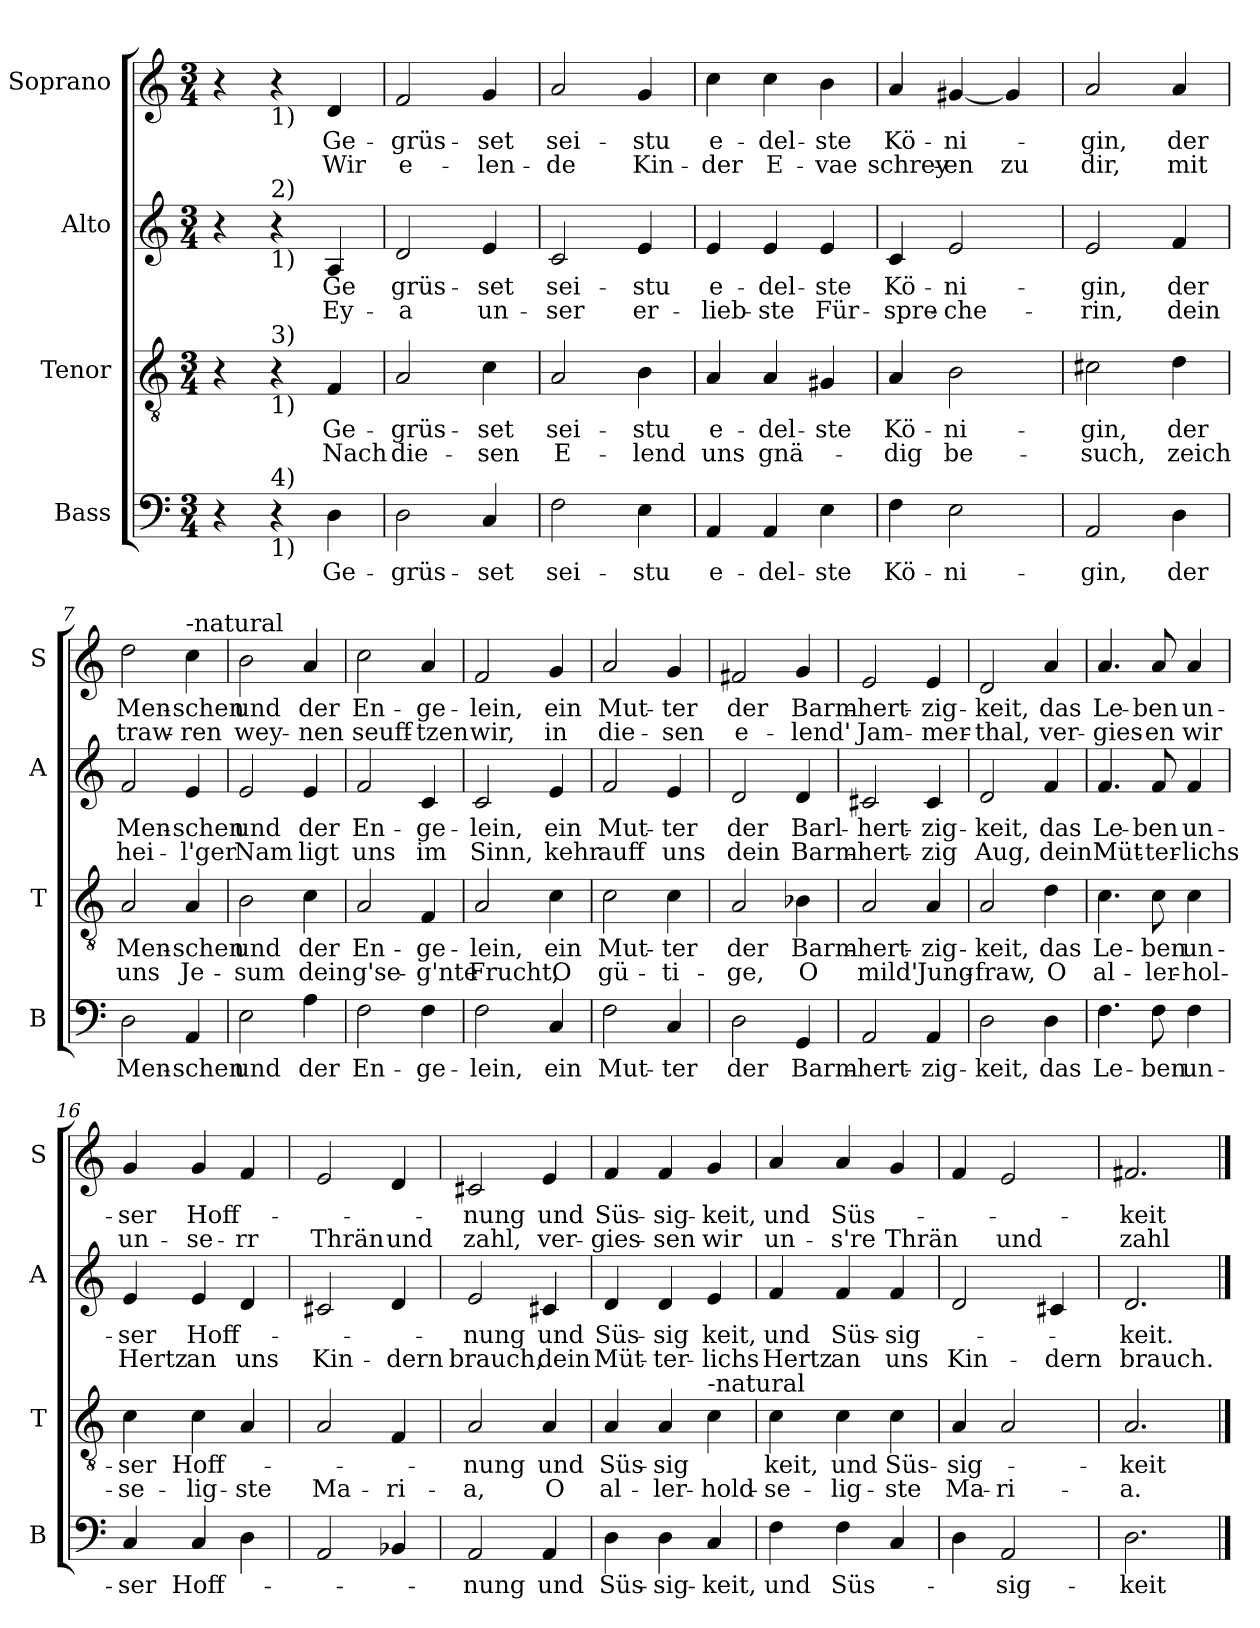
**kern	**text	**kern	**text	**text	**kern	**text	**text	**kern	**text	**text
*part4	*part4	*part3	*part3	*part3	*part2	*part2	*part2	*part1	*part1	*part1
*staff4	*staff4	*staff3	*staff3	*staff3	*staff2	*staff2	*staff2	*staff1	*staff1	*staff1
*I"Bass	*	*I"Tenor	*	*	*I"Alto	*	*	*I"Soprano	*	*
*I'B	*	*I'T	*	*	*I'A	*	*	*I'S	*	*
*clefF4	*	*clefGv2	*	*	*clefG2	*	*	*clefG2	*	*
*k[]	*	*k[]	*	*	*k[]	*	*	*k[]	*	*
*C:	*	*C:	*	*	*C:	*	*	*C:	*	*
*M3/4	*	*M3/4	*	*	*M3/4	*	*	*M3/4	*	*
=1	=1	=1	=1	=1	=1	=1	=1	=1	=1	=1
4r	.	4r	.	.	4r	.	.	4r	.	.
!	!	!	!	!	!	!	!	!LO:TX:b:t=1)	!	!
!	!	!	!	!	!LO:TX:a:t=2)	!	!	!	!	!
!	!	!	!	!	!LO:TX:b:t=1)	!	!	!	!	!
!	!	!LO:TX:a:t=3)	!	!	!	!	!	!	!	!
!	!	!LO:TX:b:t=1)	!	!	!	!	!	!	!	!
!LO:TX:a:t=4)	!	!	!	!	!	!	!	!	!	!
!LO:TX:b:t=1)	!	!	!	!	!	!	!	!	!	!
4r	.	4r	.	.	4r	.	.	4r	.	.
!	!LO:LY:b	!	!LO:LY:b	!LO:LY:b	!	!LO:LY:b	!LO:LY:b	!	!LO:LY:b	!LO:LY:b
4D\	Ge-	4F/	Ge-	Nach	4A/	Ge	Ey-	4d/	Ge-	Wir
=2	=2	=2	=2	=2	=2	=2	=2	=2	=2	=2
!	!LO:LY:b	!	!LO:LY:b	!LO:LY:b	!	!LO:LY:b	!LO:LY:b	!	!LO:LY:b	!LO:LY:b
2D\	-grüs-	2A/	-grüs-	die-	2d/	grüs-	-a	2f/	-grüs-	e-
!	!LO:LY:b	!	!LO:LY:b	!LO:LY:b	!	!LO:LY:b	!LO:LY:b	!	!LO:LY:b	!LO:LY:b
4C/	-set	4c\	-set	-sen	4e/	-set	un-	4g/	-set	-len-
=3	=3	=3	=3	=3	=3	=3	=3	=3	=3	=3
!	!LO:LY:b	!	!LO:LY:b	!LO:LY:b	!	!LO:LY:b	!LO:LY:b	!	!LO:LY:b	!LO:LY:b
2F\	sei-	2A/	sei-	E-	2c/	sei-	-ser	2a/	sei-	-de
!	!LO:LY:b	!	!LO:LY:b	!LO:LY:b	!	!LO:LY:b	!LO:LY:b	!	!LO:LY:b	!LO:LY:b
4E\	-stu	4B\	-stu	-lend	4e/	-stu	er-	4g/	-stu	Kin-
=4	=4	=4	=4	=4	=4	=4	=4	=4	=4	=4
!	!LO:LY:b	!	!LO:LY:b	!LO:LY:b	!	!LO:LY:b	!LO:LY:b	!	!LO:LY:b	!LO:LY:b
4AA/	e-	4A/	e-	uns	4e/	e-	-lieb-	4cc\	e-	-der
!	!LO:LY:b	!	!LO:LY:b	!LO:LY:b	!	!LO:LY:b	!LO:LY:b	!	!LO:LY:b	!LO:LY:b
4AA/	-del-	4A/	-del-	gnä-	4e/	-del-	-ste	4cc\	-del-	E-
!	!LO:LY:b	!	!LO:LY:b	!	!	!LO:LY:b	!LO:LY:b	!	!LO:LY:b	!LO:LY:b
4E\	-ste	4G#X/	-ste	.	4e/	-ste	Für-	4b\	-ste	-vae
=5	=5	=5	=5	=5	=5	=5	=5	=5	=5	=5
!	!LO:LY:b	!	!LO:LY:b	!LO:LY:b	!	!LO:LY:b	!LO:LY:b	!	!LO:LY:b	!LO:LY:b
4F\	Kö-	4A/	Kö-	-dig	4c/	Kö-	-spre-	4a/	Kö-	schrey-
!	!LO:LY:b	!	!LO:LY:b	!LO:LY:b	!	!LO:LY:b	!LO:LY:b	!	!LO:LY:b	!LO:LY:b
2E\	-ni-	2B\	-ni-	be-	2e/	-ni-	-che-	[4g#X/	-ni-	-en
!	!	!	!	!	!	!	!	!	!	!LO:LY:b
.	.	.	.	.	.	.	.	4g#/]	.	zu
!!LO:LB:g=z
=6	=6	=6	=6	=6	=6	=6	=6	=6	=6	=6
!	!LO:LY:b	!	!LO:LY:b	!LO:LY:b	!	!LO:LY:b	!LO:LY:b	!	!LO:LY:b	!LO:LY:b
2AA/	-gin,	2c#X\	-gin,	-such,	2e/	-gin,	-rin,	2a/	-gin,	dir,
!	!LO:LY:b	!	!LO:LY:b	!LO:LY:b	!	!LO:LY:b	!LO:LY:b	!	!LO:LY:b	!LO:LY:b
4D\	der	4d\	der	zeich	4f/	der	dein	4a/	der	mit
=7	=7	=7	=7	=7	=7	=7	=7	=7	=7	=7
!	!LO:LY:b	!	!LO:LY:b	!LO:LY:b	!	!LO:LY:b	!LO:LY:b	!	!LO:LY:b	!LO:LY:b
2D\	Men-	2A/	Men-	uns	2f/	Men-	hei-	2dd\	Men-	traw-
!	!	!	!	!	!	!	!	!LO:TX:a:t=-natural	!	!
!	!LO:LY:b	!	!LO:LY:b	!LO:LY:b	!	!LO:LY:b	!LO:LY:b	!	!LO:LY:b	!LO:LY:b
4AA/	-schen	4A/	-schen	Je-	4e/	-schen	-l'ger	4cc\	-schen	-ren
=8	=8	=8	=8	=8	=8	=8	=8	=8	=8	=8
!	!LO:LY:b	!	!LO:LY:b	!LO:LY:b	!	!LO:LY:b	!LO:LY:b	!	!LO:LY:b	!LO:LY:b
2E\	und	2B\	und	-sum	2e/	und	Nam	2b\	und	wey-
!	!LO:LY:b	!	!LO:LY:b	!LO:LY:b	!	!LO:LY:b	!LO:LY:b	!	!LO:LY:b	!LO:LY:b
4A\	der	4c\	der	dein	4e/	der	ligt	4a/	der	-nen
=9	=9	=9	=9	=9	=9	=9	=9	=9	=9	=9
!	!LO:LY:b	!	!LO:LY:b	!LO:LY:b	!	!LO:LY:b	!LO:LY:b	!	!LO:LY:b	!LO:LY:b
2F\	En-	2A/	En-	g'se-	2f/	En-	uns	2cc\	En-	seuff-
!	!LO:LY:b	!	!LO:LY:b	!LO:LY:b	!	!LO:LY:b	!LO:LY:b	!	!LO:LY:b	!LO:LY:b
4F\	-ge-	4F/	-ge-	-g'nte	4c/	-ge-	im	4a/	-ge-	-tzen
=10	=10	=10	=10	=10	=10	=10	=10	=10	=10	=10
!	!LO:LY:b	!	!LO:LY:b	!LO:LY:b	!	!LO:LY:b	!LO:LY:b	!	!LO:LY:b	!LO:LY:b
2F\	-lein,	2A/	-lein,	Frucht,	2c/	-lein,	Sinn,	2f/	-lein,	wir,
!	!LO:LY:b	!	!LO:LY:b	!LO:LY:b	!	!LO:LY:b	!LO:LY:b	!	!LO:LY:b	!LO:LY:b
4C/	ein	4c\	ein	O	4e/	ein	kehr	4g/	ein	in
!!LO:PB:g=z
=11	=11	=11	=11	=11	=11	=11	=11	=11	=11	=11
!	!LO:LY:b	!	!LO:LY:b	!LO:LY:b	!	!LO:LY:b	!LO:LY:b	!	!LO:LY:b	!LO:LY:b
2F\	Mut-	2c\	Mut-	gü-	2f/	Mut-	auff	2a/	Mut-	die-
!	!LO:LY:b	!	!LO:LY:b	!LO:LY:b	!	!LO:LY:b	!LO:LY:b	!	!LO:LY:b	!LO:LY:b
4C/	-ter	4c\	-ter	-ti-	4e/	-ter	uns	4g/	-ter	-sen
=12	=12	=12	=12	=12	=12	=12	=12	=12	=12	=12
!	!LO:LY:b	!	!LO:LY:b	!LO:LY:b	!	!LO:LY:b	!LO:LY:b	!	!LO:LY:b	!LO:LY:b
2D\	der	2A/	der	-ge,	2d/	der	dein	2f#X/	der	e-
!	!LO:LY:b	!	!LO:LY:b	!LO:LY:b	!	!LO:LY:b	!LO:LY:b	!	!LO:LY:b	!LO:LY:b
4GG/	Barm-	4B-X\	Barm-	O	4d/	Barl-	Barm-	4g/	Barm-	-lend'
=13	=13	=13	=13	=13	=13	=13	=13	=13	=13	=13
!	!LO:LY:b	!	!LO:LY:b	!LO:LY:b	!	!LO:LY:b	!LO:LY:b	!	!LO:LY:b	!LO:LY:b
2AA/	-hert-	2A/	-hert-	mild'	2c#X/	-hert-	-hert-	2e/	-hert-	Jam-
!	!LO:LY:b	!	!LO:LY:b	!LO:LY:b	!	!LO:LY:b	!LO:LY:b	!	!LO:LY:b	!LO:LY:b
4AA/	-zig-	4A/	-zig-	Jung-	4c#/	-zig-	-zig	4e/	-zig-	-mer-
=14	=14	=14	=14	=14	=14	=14	=14	=14	=14	=14
!	!LO:LY:b	!	!LO:LY:b	!LO:LY:b	!	!LO:LY:b	!LO:LY:b	!	!LO:LY:b	!LO:LY:b
2D\	-keit,	2A/	-keit,	-fraw,	2d/	-keit,	Aug,	2d/	-keit,	-thal,
!	!LO:LY:b	!	!LO:LY:b	!LO:LY:b	!	!LO:LY:b	!LO:LY:b	!	!LO:LY:b	!LO:LY:b
4D\	das	4d\	das	O	4f/	das	dein	4a/	das	ver-
=15	=15	=15	=15	=15	=15	=15	=15	=15	=15	=15
!	!LO:LY:b	!	!LO:LY:b	!LO:LY:b	!	!LO:LY:b	!LO:LY:b	!	!LO:LY:b	!LO:LY:b
4.F\	Le-	4.c\	Le-	al-	4.f/	Le-	Müt-	4.a/	Le-	-gies-
!	!LO:LY:b	!	!LO:LY:b	!LO:LY:b	!	!LO:LY:b	!LO:LY:b	!	!LO:LY:b	!LO:LY:b
8F\	-ben	8c\	-ben	-ler-	8f/	-ben	-ter-	8a/	-ben	-en
!	!LO:LY:b	!	!LO:LY:b	!LO:LY:b	!	!LO:LY:b	!LO:LY:b	!	!LO:LY:b	!LO:LY:b
4F\	un-	4c\	un-	-hol-	4f/	un-	-lichs	4a/	un-	wir
=16	=16	=16	=16	=16	=16	=16	=16	=16	=16	=16
!	!LO:LY:b	!	!LO:LY:b	!LO:LY:b	!	!LO:LY:b	!LO:LY:b	!	!LO:LY:b	!LO:LY:b
4C/	-ser	4c\	-ser	-se-	4e/	-ser	Hertz	4g/	-ser	un-
!	!LO:LY:b	!	!LO:LY:b	!LO:LY:b	!	!LO:LY:b	!LO:LY:b	!	!LO:LY:b	!LO:LY:b
4C/	Hoff-	4c\	Hoff-	-lig-	4e/	Hoff-	an	4g/	Hoff-	-se-
!	!	!	!	!LO:LY:b	!	!	!LO:LY:b	!	!	!LO:LY:b
4D\	.	4A/	.	-ste	4d/	.	uns	4f/	.	-rr
!!LO:LB:g=z
=17	=17	=17	=17	=17	=17	=17	=17	=17	=17	=17
!	!	!	!	!LO:LY:b	!	!	!LO:LY:b	!	!	!LO:LY:b
2AA/	.	2A/	.	Ma-	2c#X/	.	Kin-	2e/	.	Thrän
!	!	!	!	!LO:LY:b	!	!	!LO:LY:b	!	!	!LO:LY:b
4BB-X/	.	4F/	.	-ri-	4d/	.	-dern	4d/	.	und
=18	=18	=18	=18	=18	=18	=18	=18	=18	=18	=18
!	!LO:LY:b	!	!LO:LY:b	!LO:LY:b	!	!LO:LY:b	!LO:LY:b	!	!LO:LY:b	!LO:LY:b
2AA/	-nung	2A/	-nung	-a,	2e/	-nung	brauch,	2c#X/	-nung	zahl,
!	!LO:LY:b	!	!LO:LY:b	!LO:LY:b	!	!LO:LY:b	!LO:LY:b	!	!LO:LY:b	!LO:LY:b
4AA/	und	4A/	und	O	4c#X/	und	dein	4e/	und	ver-
=19	=19	=19	=19	=19	=19	=19	=19	=19	=19	=19
!	!LO:LY:b	!	!LO:LY:b	!LO:LY:b	!	!LO:LY:b	!LO:LY:b	!	!LO:LY:b	!LO:LY:b
4D\	Süs-	4A/	Süs-	al-	4d/	Süs-	Müt-	4f/	Süs-	-gies-
!	!LO:LY:b	!	!LO:LY:b	!LO:LY:b	!	!LO:LY:b	!LO:LY:b	!	!LO:LY:b	!LO:LY:b
4D\	-sig-	4A/	-sig	-ler-	4d/	-sig	-ter-	4f/	-sig-	-sen
!	!	!LO:TX:a:t=-natural	!	!	!	!	!	!	!	!
!	!LO:LY:b	!	!	!LO:LY:b	!	!LO:LY:b	!LO:LY:b	!	!LO:LY:b	!LO:LY:b
4C/	-keit,	4c\	.	-hold-	4e/	keit,	-lichs	4g/	-keit,	wir
=20	=20	=20	=20	=20	=20	=20	=20	=20	=20	=20
!	!LO:LY:b	!	!LO:LY:b	!LO:LY:b	!	!LO:LY:b	!LO:LY:b	!	!LO:LY:b	!LO:LY:b
4F\	und	4c\	keit,	-se-	4f/	und	Hertz	4a/	und	un-
!	!LO:LY:b	!	!LO:LY:b	!LO:LY:b	!	!LO:LY:b	!LO:LY:b	!	!LO:LY:b	!LO:LY:b
4F\	Süs-	4c\	und	-lig-	4f/	Süs-	an	4a/	Süs-	-s're
!	!	!	!LO:LY:b	!LO:LY:b	!	!LO:LY:b	!LO:LY:b	!	!	!LO:LY:b
4C/	.	4c\	Süs-	-ste	4f/	-sig-	uns	4g/	.	Thrän
=21	=21	=21	=21	=21	=21	=21	=21	=21	=21	=21
!	!	!	!LO:LY:b	!LO:LY:b	!	!	!LO:LY:b	!	!	!
4D\	.	4A/	-sig-	Ma-	2d/	.	Kin-	4f/	.	.
!	!LO:LY:b	!	!	!LO:LY:b	!	!	!	!	!	!LO:LY:b
2AA/	-sig-	2A/	.	-ri-	.	.	.	2e/	.	und
!	!	!	!	!	!	!	!LO:LY:b	!	!	!
.	.	.	.	.	4c#X/	.	-dern	.	.	.
=22	=22	=22	=22	=22	=22	=22	=22	=22	=22	=22
!	!LO:LY:b	!	!LO:LY:b	!LO:LY:b	!	!LO:LY:b	!LO:LY:b	!	!LO:LY:b	!LO:LY:b
2.D\	-keit	2.A/	-keit	-a.	2.d/	-keit.	brauch.	2.f#X/	-keit	zahl
==	==	==	==	==	==	==	==	==	==	==
*-	*-	*-	*-	*-	*-	*-	*-	*-	*-	*-
